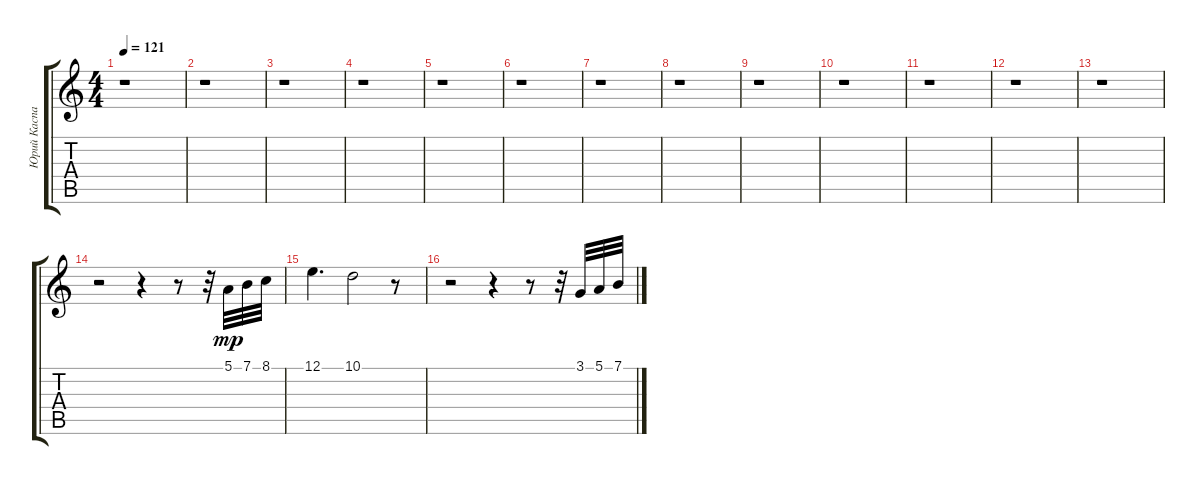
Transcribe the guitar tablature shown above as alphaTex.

\track ("Юрий Каспарян_2" "Юрий Каспа") {instrument acousticgrandpiano}
\staff {score tabs}
\tuning (E4 B3 G3 D3 A2 E2) {hide}
\ts (4 4)
\tempo 121
\clef g2
\ks c
r.1{dy mp} |
r.1 |
r.1 |
r.1 |
r.1 |
r.1 |
r.1 |
r.1 |
r.1 |
r.1 |
r.1 |
r.1 |
r.1 |
r.2 r.4 r.8 r.32 5.1.32 7.1.32 8.1.32 |
12.1.4{d} 10.1.2 r.8 |
r.2 r.4 r.8 r.32 3.1.32 5.1.32 7.1.32
